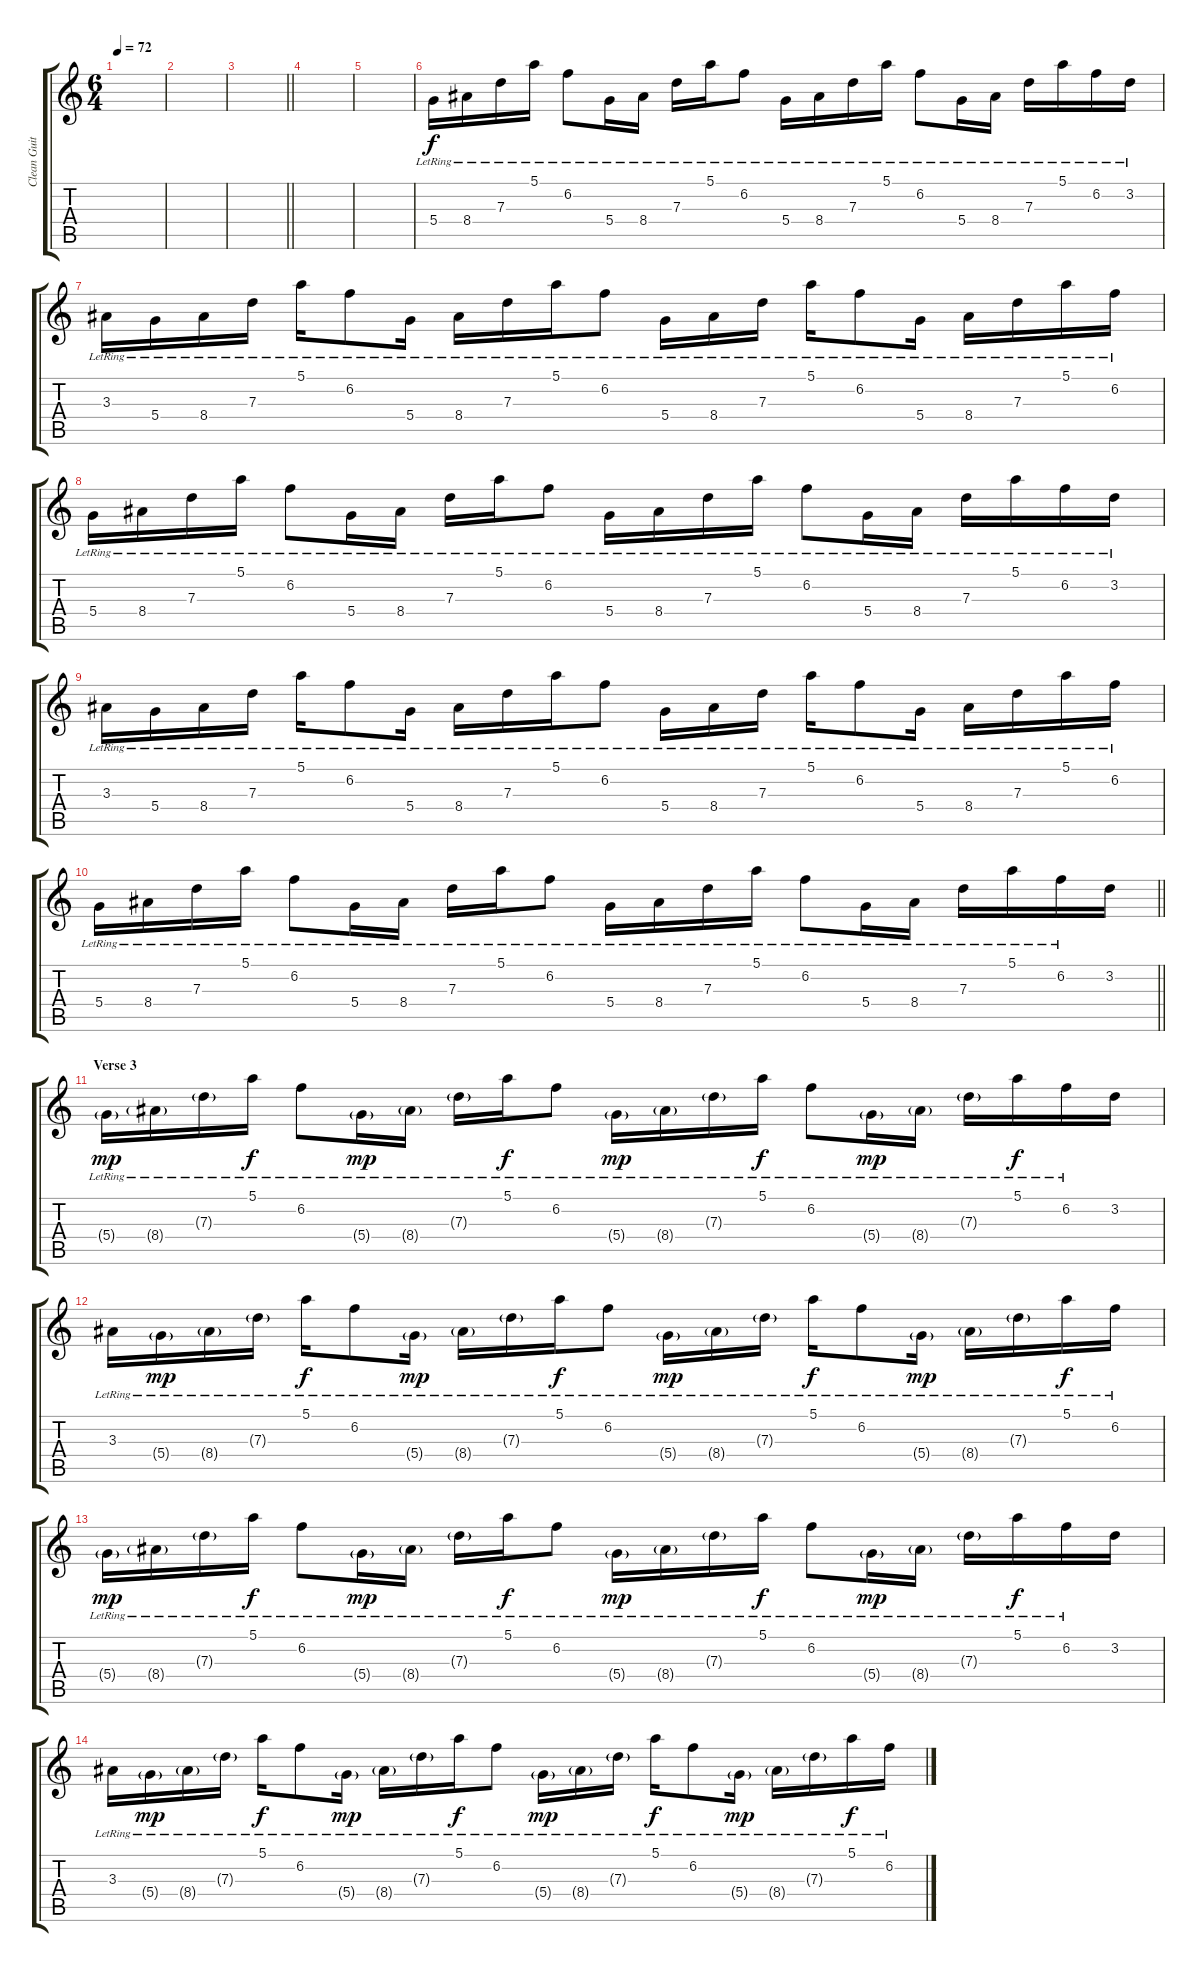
\track ("Clean Guitar" "Clean Guit") {instrument electricguitarjazz}
\staff {score tabs}
\tuning (E4 B3 G3 D3 A2 E2) {hide}
\ts (6 4)
\tempo 72
\clef g2
\ks c
|
|
\barLineRight lightlight
|
\section ("" "")
|
|
5.4{lr}.16{dy f} 8.4{lr}.16 7.3{lr}.16 5.1{lr}.16 6.2{lr}.8 5.4{lr}.16 8.4{lr}.16 7.3{lr}.16 5.1{lr}.16 6.2{lr}.8 5.4{lr}.16 8.4{lr}.16 7.3{lr}.16 5.1{lr}.16 6.2{lr}.8 5.4{lr}.16 8.4{lr}.16 7.3{lr}.16 5.1{lr}.16 6.2{lr}.16 3.2{lr}.16 |
3.3{lr}.16 5.4{lr}.16 8.4{lr}.16 7.3{lr}.16 5.1{lr}.16 6.2{lr}.8 5.4{lr}.16 8.4{lr}.16 7.3{lr}.16 5.1{lr}.16 6.2{lr}.8 5.4{lr}.16 8.4{lr}.16 7.3{lr}.16 5.1{lr}.16 6.2{lr}.8 5.4{lr}.16 8.4{lr}.16 7.3{lr}.16 5.1{lr}.16 6.2{lr}.16 |
5.4{lr}.16 8.4{lr}.16 7.3{lr}.16 5.1{lr}.16 6.2{lr}.8 5.4{lr}.16 8.4{lr}.16 7.3{lr}.16 5.1{lr}.16 6.2{lr}.8 5.4{lr}.16 8.4{lr}.16 7.3{lr}.16 5.1{lr}.16 6.2{lr}.8 5.4{lr}.16 8.4{lr}.16 7.3{lr}.16 5.1{lr}.16 6.2{lr}.16 3.2{lr}.16 |
3.3{lr}.16 5.4{lr}.16 8.4{lr}.16 7.3{lr}.16 5.1{lr}.16 6.2{lr}.8 5.4{lr}.16 8.4{lr}.16 7.3{lr}.16 5.1{lr}.16 6.2{lr}.8 5.4{lr}.16 8.4{lr}.16 7.3{lr}.16 5.1{lr}.16 6.2{lr}.8 5.4{lr}.16 8.4{lr}.16 7.3{lr}.16 5.1{lr}.16 6.2{lr}.16 |
\barLineRight lightlight
5.4{lr}.16 8.4{lr}.16 7.3{lr}.16 5.1{lr}.16 6.2{lr}.8 5.4{lr}.16 8.4{lr}.16 7.3{lr}.16 5.1{lr}.16 6.2{lr}.8 5.4{lr}.16 8.4{lr}.16 7.3{lr}.16 5.1{lr}.16 6.2{lr}.8 5.4{lr}.16 8.4{lr}.16 7.3{lr}.16 5.1{lr}.16 6.2{lr}.16 3.2.16 |
\section ("" "Verse 3")
5.4{g lr}.16{dy mp} 8.4{g lr}.16 7.3{g lr}.16 5.1{lr}.16{dy f} 6.2{lr}.8 5.4{g lr}.16{dy mp} 8.4{g lr}.16 7.3{g lr}.16 5.1{lr}.16{dy f} 6.2{lr}.8 5.4{g lr}.16{dy mp} 8.4{g lr}.16 7.3{g lr}.16 5.1{lr}.16{dy f} 6.2{lr}.8 5.4{g lr}.16{dy mp} 8.4{g lr}.16 7.3{g lr}.16 5.1{lr}.16{dy f} 6.2{lr}.16 3.2.16 |
3.3{lr}.16 5.4{g lr}.16{dy mp} 8.4{g lr}.16 7.3{g lr}.16 5.1{lr}.16{dy f} 6.2{lr}.8 5.4{g lr}.16{dy mp} 8.4{g lr}.16 7.3{g lr}.16 5.1{lr}.16{dy f} 6.2{lr}.8 5.4{g lr}.16{dy mp} 8.4{g lr}.16 7.3{g lr}.16 5.1{lr}.16{dy f} 6.2{lr}.8 5.4{g lr}.16{dy mp} 8.4{g lr}.16 7.3{g lr}.16 5.1{lr}.16{dy f} 6.2{lr}.16 |
5.4{g lr}.16{dy mp} 8.4{g lr}.16 7.3{g lr}.16 5.1{lr}.16{dy f} 6.2{lr}.8 5.4{g lr}.16{dy mp} 8.4{g lr}.16 7.3{g lr}.16 5.1{lr}.16{dy f} 6.2{lr}.8 5.4{g lr}.16{dy mp} 8.4{g lr}.16 7.3{g lr}.16 5.1{lr}.16{dy f} 6.2{lr}.8 5.4{g lr}.16{dy mp} 8.4{g lr}.16 7.3{g lr}.16 5.1{lr}.16{dy f} 6.2{lr}.16 3.2.16 |
3.3{lr}.16 5.4{g lr}.16{dy mp} 8.4{g lr}.16 7.3{g lr}.16 5.1{lr}.16{dy f} 6.2{lr}.8 5.4{g lr}.16{dy mp} 8.4{g lr}.16 7.3{g lr}.16 5.1{lr}.16{dy f} 6.2{lr}.8 5.4{g lr}.16{dy mp} 8.4{g lr}.16 7.3{g lr}.16 5.1{lr}.16{dy f} 6.2{lr}.8 5.4{g lr}.16{dy mp} 8.4{g lr}.16 7.3{g lr}.16 5.1{lr}.16{dy f} 6.2{lr}.16
